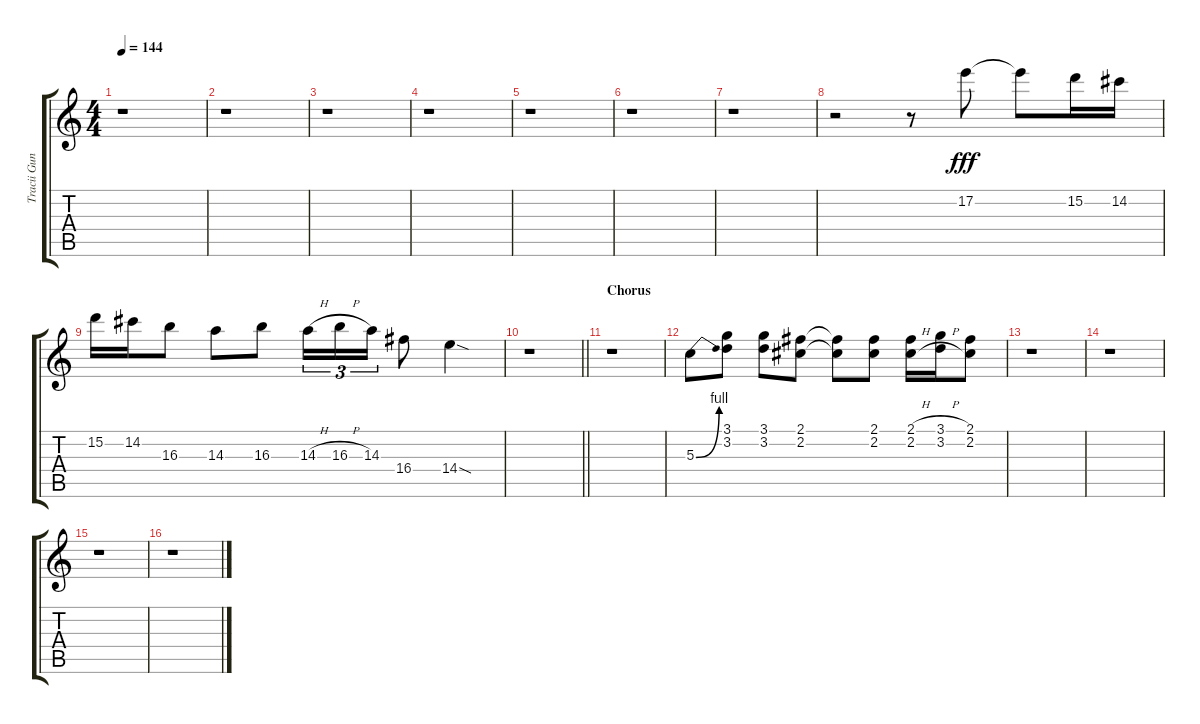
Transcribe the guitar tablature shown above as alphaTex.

\track ("Tracii Guns - Lead Guitar" "Tracii Gun") {instrument distortionguitar}
\staff {score tabs}
\tuning (E4 B3 G3 D3 A2 E2) {hide}
\ts (4 4)
\tempo 144
\clef g2
\ks c
r.1{dy fff} |
r.1 |
r.1 |
r.1 |
r.1 |
r.1 |
r.1 |
r.2 r.8 17.2.8 17.2{t}.8 15.2.16 14.2.16 |
15.2.16 14.2.16 16.3.8 14.3.8 16.3.8 14.3{h}.16{tu (3 2)} 16.3{h}.16{tu (3 2)} 14.3.16{tu (3 2)} 16.4.8 14.4{sod}.4 |
\barLineRight lightlight
r.1 |
\section ("" "Chorus")
r.1 |
5.3{be (bend 0 0 60 4)}.8 (3.1 3.2).8 (3.1 3.2).8 (2.1 2.2).8 (2.1{t} 2.2{t}).8 (2.1 2.2).8 (2.1{h} 2.2{h}).16 (3.1{h} 3.2{h}).16 (2.1 2.2).8 |
r.1 |
r.1 |
r.1 |
r.1
